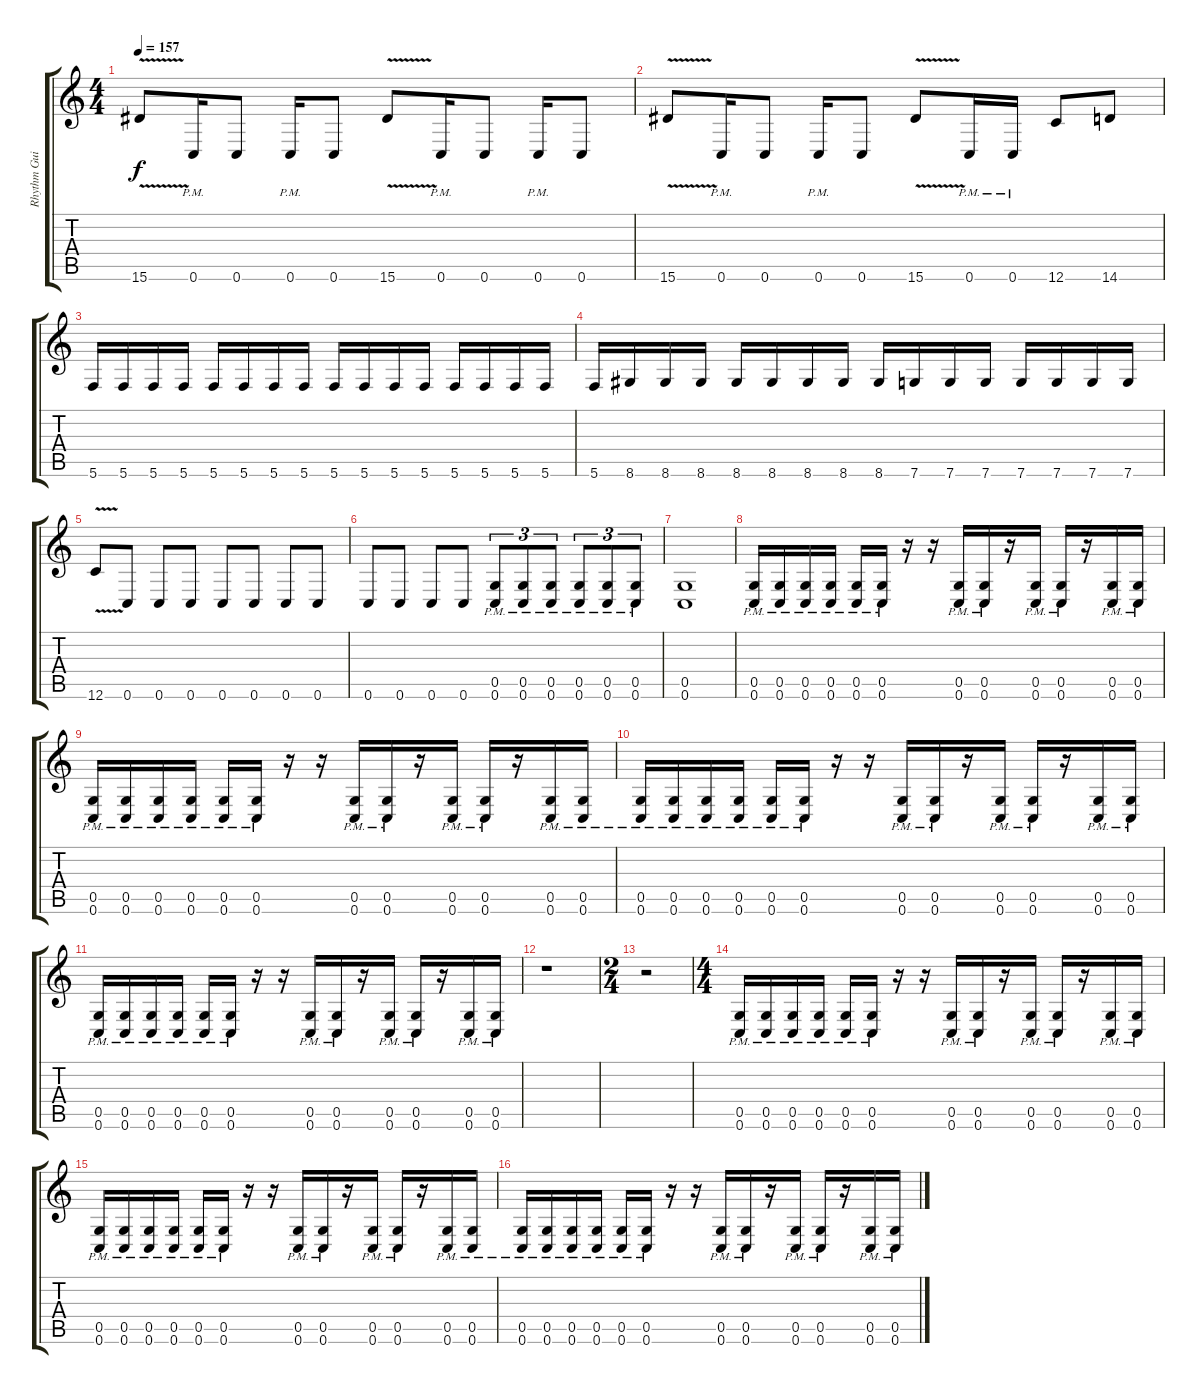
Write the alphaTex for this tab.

\track ("Rhythm Guitar 1" "Rhythm Gui") {instrument distortionguitar}
\staff {score tabs}
\tuning (D4 A3 F3 C3 G2 C2) {hide}
\ts (4 4)
\tempo 157
\clef g2
\ks c
15.6{v}.8{dy f} 0.6{pm}.16 0.6.8 0.6{pm}.16 0.6.8 15.6{v}.8 0.6{pm}.16 0.6.8 0.6{pm}.16 0.6.8 |
15.6{v}.8 0.6{pm}.16 0.6.8 0.6{pm}.16 0.6.8 15.6{v}.8 0.6{pm}.16 0.6{pm}.16 12.6.8 14.6.8 |
5.6.16 5.6.16 5.6.16 5.6.16 5.6.16 5.6.16 5.6.16 5.6.16 5.6.16 5.6.16 5.6.16 5.6.16 5.6.16 5.6.16 5.6.16 5.6.16 |
5.6.16 8.6.16 8.6.16 8.6.16 8.6.16 8.6.16 8.6.16 8.6.16 8.6.16 7.6.16 7.6.16 7.6.16 7.6.16 7.6.16 7.6.16 7.6.16 |
12.6{v}.8 0.6.8 0.6.8 0.6.8 0.6.8 0.6.8 0.6.8 0.6.8 |
0.6.8 0.6.8 0.6.8 0.6.8 (0.5{pm} 0.6{pm}).8{tu (3 2)} (0.5{pm} 0.6{pm}).8{tu (3 2)} (0.5{pm} 0.6{pm}).8{tu (3 2)} (0.5{pm} 0.6{pm}).8{tu (3 2)} (0.5{pm} 0.6{pm}).8{tu (3 2)} (0.5{pm} 0.6{pm}).8{tu (3 2)} |
(0.5 0.6).1 |
(0.5{pm} 0.6{pm}).16 (0.5{pm} 0.6{pm}).16 (0.5{pm} 0.6{pm}).16 (0.5{pm} 0.6{pm}).16 (0.5{pm} 0.6{pm}).16 (0.5{pm} 0.6{pm}).16 r.16 r.16 (0.5{pm} 0.6{pm}).16 (0.5{pm} 0.6{pm}).16 r.16 (0.5{pm} 0.6{pm}).16 (0.5{pm} 0.6{pm}).16 r.16 (0.5{pm} 0.6{pm}).16 (0.5{pm} 0.6{pm}).16 |
(0.5{pm} 0.6{pm}).16 (0.5{pm} 0.6{pm}).16 (0.5{pm} 0.6{pm}).16 (0.5{pm} 0.6{pm}).16 (0.5{pm} 0.6{pm}).16 (0.5{pm} 0.6{pm}).16 r.16 r.16 (0.5{pm} 0.6{pm}).16 (0.5{pm} 0.6{pm}).16 r.16 (0.5{pm} 0.6{pm}).16 (0.5{pm} 0.6{pm}).16 r.16 (0.5{pm} 0.6{pm}).16 (0.5{pm} 0.6{pm}).16 |
(0.5{pm} 0.6{pm}).16 (0.5{pm} 0.6{pm}).16 (0.5{pm} 0.6{pm}).16 (0.5{pm} 0.6{pm}).16 (0.5{pm} 0.6{pm}).16 (0.5{pm} 0.6{pm}).16 r.16 r.16 (0.5{pm} 0.6{pm}).16 (0.5{pm} 0.6{pm}).16 r.16 (0.5{pm} 0.6{pm}).16 (0.5{pm} 0.6{pm}).16 r.16 (0.5{pm} 0.6{pm}).16 (0.5{pm} 0.6{pm}).16 |
(0.5{pm} 0.6{pm}).16 (0.5{pm} 0.6{pm}).16 (0.5{pm} 0.6{pm}).16 (0.5{pm} 0.6{pm}).16 (0.5{pm} 0.6{pm}).16 (0.5{pm} 0.6{pm}).16 r.16 r.16 (0.5{pm} 0.6{pm}).16 (0.5{pm} 0.6{pm}).16 r.16 (0.5{pm} 0.6{pm}).16 (0.5{pm} 0.6{pm}).16 r.16 (0.5{pm} 0.6{pm}).16 (0.5{pm} 0.6{pm}).16 |
r.1 |
\ts (2 4)
r.2 |
\ts (4 4)
(0.5{pm} 0.6{pm}).16 (0.5{pm} 0.6{pm}).16 (0.5{pm} 0.6{pm}).16 (0.5{pm} 0.6{pm}).16 (0.5{pm} 0.6{pm}).16 (0.5{pm} 0.6{pm}).16 r.16 r.16 (0.5{pm} 0.6{pm}).16 (0.5{pm} 0.6{pm}).16 r.16 (0.5{pm} 0.6{pm}).16 (0.5{pm} 0.6{pm}).16 r.16 (0.5{pm} 0.6{pm}).16 (0.5{pm} 0.6{pm}).16 |
(0.5{pm} 0.6{pm}).16 (0.5{pm} 0.6{pm}).16 (0.5{pm} 0.6{pm}).16 (0.5{pm} 0.6{pm}).16 (0.5{pm} 0.6{pm}).16 (0.5{pm} 0.6{pm}).16 r.16 r.16 (0.5{pm} 0.6{pm}).16 (0.5{pm} 0.6{pm}).16 r.16 (0.5{pm} 0.6{pm}).16 (0.5{pm} 0.6{pm}).16 r.16 (0.5{pm} 0.6{pm}).16 (0.5{pm} 0.6{pm}).16 |
(0.5{pm} 0.6{pm}).16 (0.5{pm} 0.6{pm}).16 (0.5{pm} 0.6{pm}).16 (0.5{pm} 0.6{pm}).16 (0.5{pm} 0.6{pm}).16 (0.5{pm} 0.6{pm}).16 r.16 r.16 (0.5{pm} 0.6{pm}).16 (0.5{pm} 0.6{pm}).16 r.16 (0.5{pm} 0.6{pm}).16 (0.5{pm} 0.6{pm}).16 r.16 (0.5{pm} 0.6{pm}).16 (0.5{pm} 0.6{pm}).16
